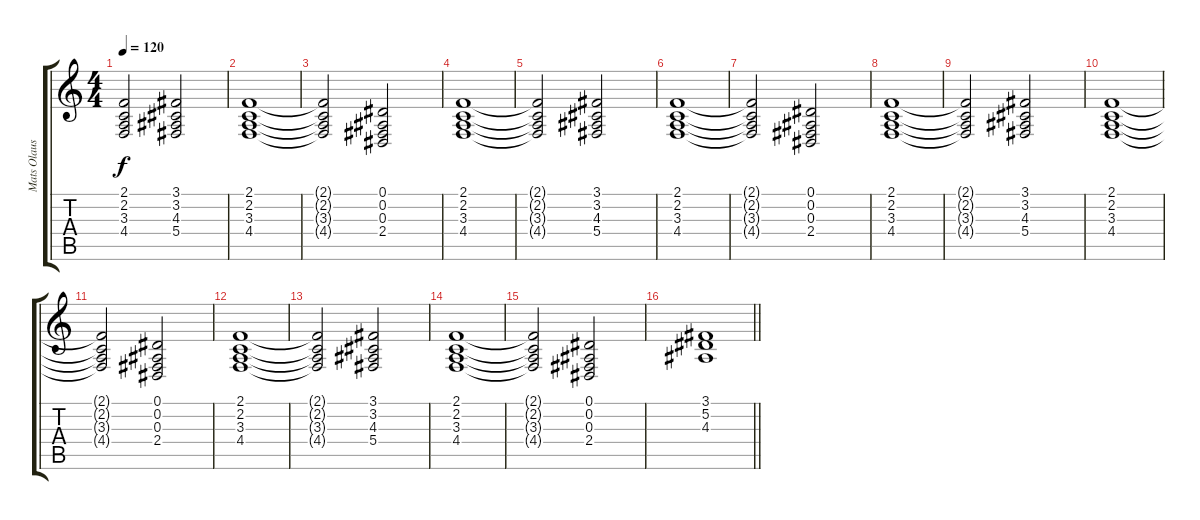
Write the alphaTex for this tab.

\track ("Mats Olausson" "Mats Olaus") {instrument stringensemble1}
\staff {score tabs}
\tuning (Eb4 Bb3 Gb3 Db3 Ab2 Eb2) {hide}
\ts (4 4)
\tempo 120
\clef g2
\ks c
(2.1{t} 2.2{t} 3.3{t} 4.4{t}).2{dy f} (3.1 3.2 4.3 5.4).2 |
(2.1 2.2 3.3 4.4).1 |
(2.1{t} 2.2{t} 3.3{t} 4.4{t}).2 (0.1 0.2 0.3 2.4).2 |
(2.1 2.2 3.3 4.4).1 |
(2.1{t} 2.2{t} 3.3{t} 4.4{t}).2 (3.1 3.2 4.3 5.4).2 |
(2.1 2.2 3.3 4.4).1 |
(2.1{t} 2.2{t} 3.3{t} 4.4{t}).2 (0.1 0.2 0.3 2.4).2 |
(2.1 2.2 3.3 4.4).1 |
(2.1{t} 2.2{t} 3.3{t} 4.4{t}).2 (3.1 3.2 4.3 5.4).2 |
(2.1 2.2 3.3 4.4).1 |
(2.1{t} 2.2{t} 3.3{t} 4.4{t}).2 (0.1 0.2 0.3 2.4).2 |
(2.1 2.2 3.3 4.4).1 |
(2.1{t} 2.2{t} 3.3{t} 4.4{t}).2 (3.1 3.2 4.3 5.4).2 |
(2.1 2.2 3.3 4.4).1 |
(2.1{t} 2.2{t} 3.3{t} 4.4{t}).2 (0.1 0.2 0.3 2.4).2 |
\barLineRight lightlight
(3.1 5.2 4.3).1
